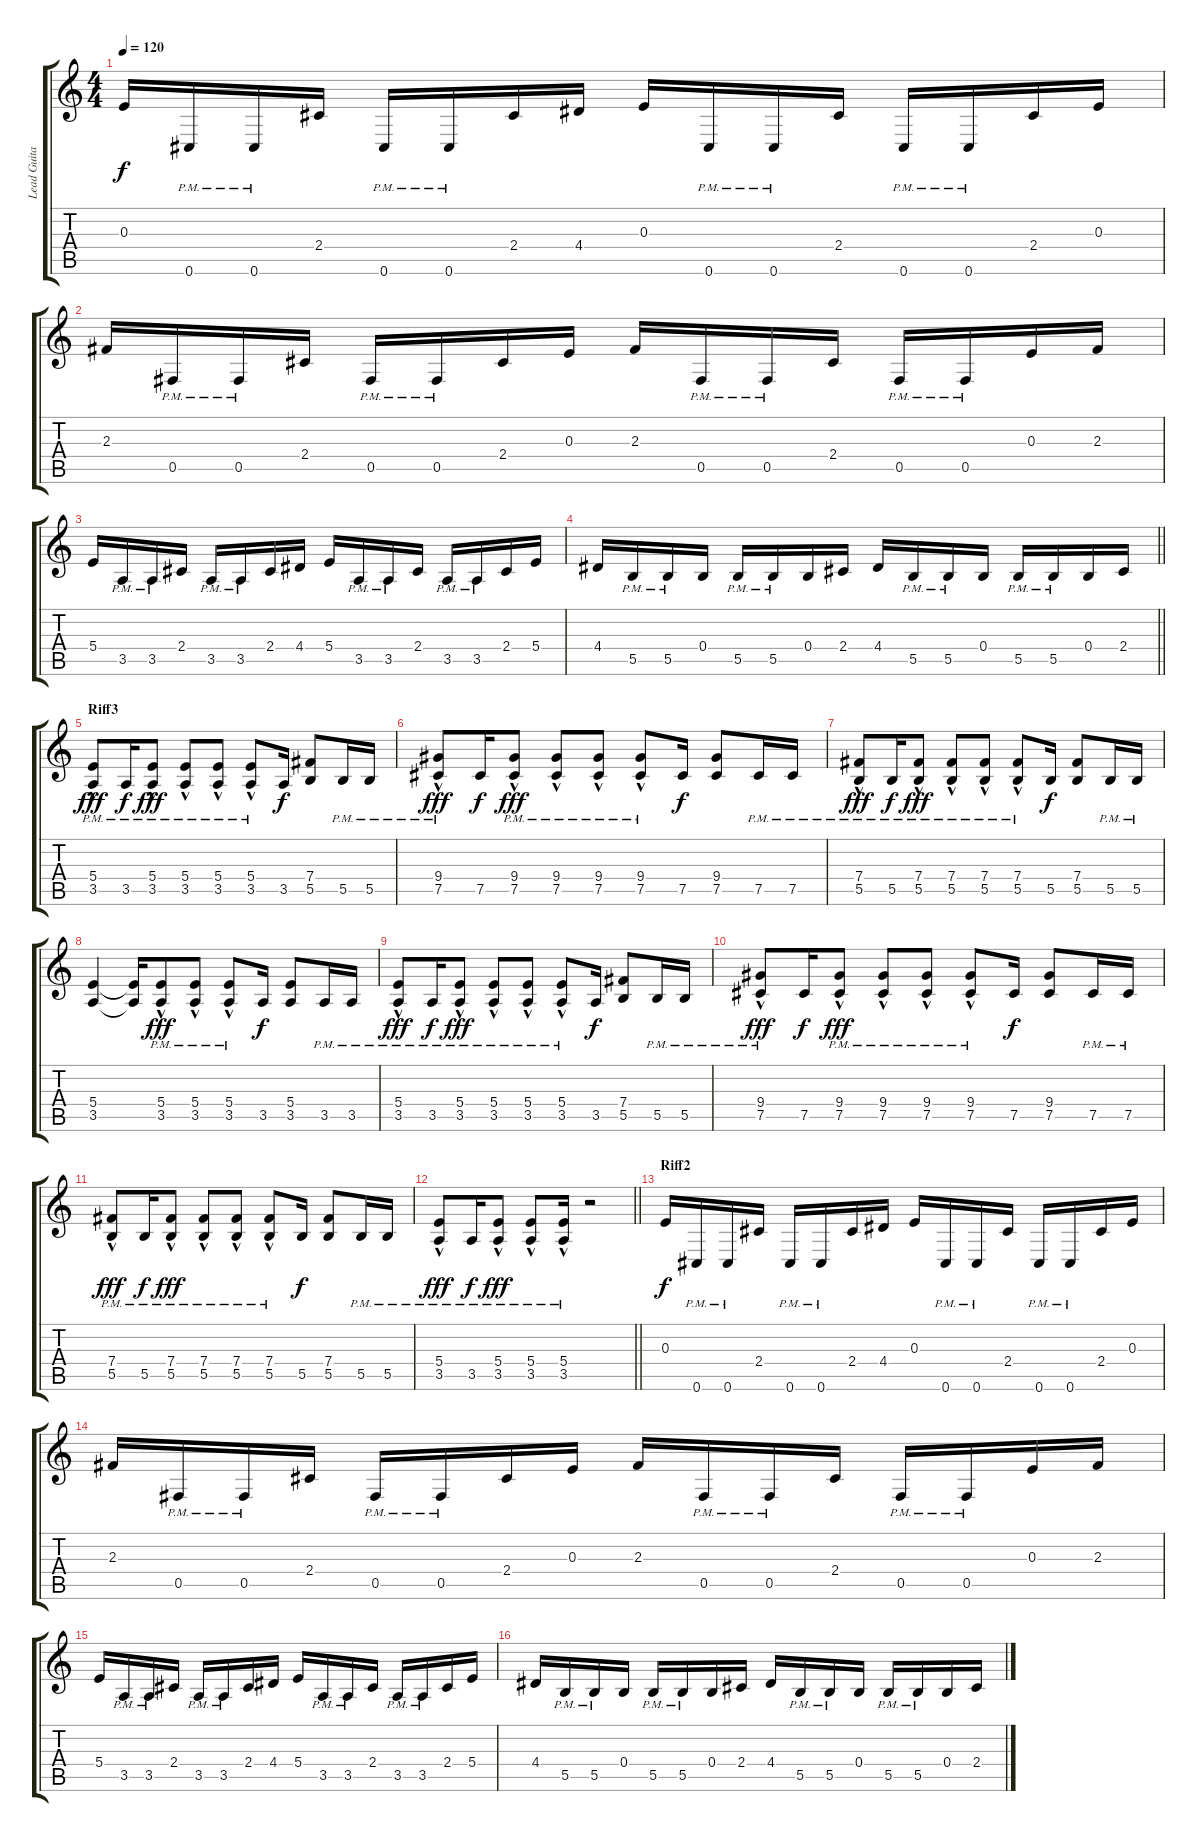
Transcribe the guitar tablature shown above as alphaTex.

\track ("Lead Guitar 1" "Lead Guita") {instrument overdrivenguitar}
\staff {score tabs}
\tuning (Db4 Ab3 E3 B2 Gb2 Db2) {hide}
\ts (4 4)
\tempo 120
\clef g2
\ks c
0.3.16{dy f volume 11} 0.6{pm}.16 0.6{pm}.16 2.4.16 0.6{pm}.16 0.6{pm}.16 2.4.16 4.4.16 0.3.16 0.6{pm}.16 0.6{pm}.16 2.4.16 0.6{pm}.16 0.6{pm}.16 2.4.16 0.3.16 |
2.3.16 0.5{pm}.16 0.5{pm}.16 2.4.16 0.5{pm}.16 0.5{pm}.16 2.4.16 0.3.16 2.3.16 0.5{pm}.16 0.5{pm}.16 2.4.16 0.5{pm}.16 0.5{pm}.16 0.3.16 2.3.16 |
5.4.16 3.5{pm}.16 3.5{pm}.16 2.4.16 3.5{pm}.16 3.5{pm}.16 2.4.16 4.4.16 5.4.16 3.5{pm}.16 3.5{pm}.16 2.4.16 3.5{pm}.16 3.5{pm}.16 2.4.16 5.4.16 |
\barLineRight lightlight
4.4.16 5.5{pm}.16 5.5{pm}.16 0.4.16 5.5{pm}.16 5.5{pm}.16 0.4.16 2.4.16 4.4.16 5.5{pm}.16 5.5{pm}.16 0.4.16 5.5{pm}.16 5.5{pm}.16 0.4.16 2.4.16 |
\section ("" "Riff3")
(5.4{pm} 3.5{hac pm}).8{dy fff} 3.5{pm}.16{dy f} (5.4{pm} 3.5{hac pm}).8{dy fff} (5.4{pm} 3.5{hac pm}).8 (5.4{pm} 3.5{hac pm}).8 (5.4{pm} 3.5{hac pm}).8 3.5.16{dy f} (7.4 5.5).8 5.5{pm}.16 5.5{pm}.16 |
(9.4{pm} 7.5{hac pm}).8{dy fff} 7.5.16{dy f} (9.4{pm} 7.5{hac pm}).8{dy fff} (9.4{pm} 7.5{hac pm}).8 (9.4{pm} 7.5{hac pm}).8 (9.4{pm} 7.5{hac pm}).8 7.5.16{dy f} (9.4 7.5).8 7.5{pm}.16 7.5{pm}.16 |
(7.4{pm} 5.5{hac pm}).8{dy fff} 5.5{pm}.16{dy f} (7.4{pm} 5.5{hac pm}).8{dy fff} (7.4{pm} 5.5{hac pm}).8 (7.4{pm} 5.5{hac pm}).8 (7.4{pm} 5.5{hac pm}).8 5.5.16{dy f} (7.4 5.5).8 5.5{pm}.16 5.5{pm}.16 |
(5.4 3.5).4 (5.4{t} 3.5{t}).16 (5.4{pm} 3.5{hac pm}).8{dy fff} (5.4{pm} 3.5{hac pm}).8 (5.4{pm} 3.5{hac pm}).8 3.5.16{dy f} (5.4 3.5).8 3.5{pm}.16 3.5{pm}.16 |
(5.4{pm} 3.5{hac pm}).8{dy fff} 3.5{pm}.16{dy f} (5.4{pm} 3.5{hac pm}).8{dy fff} (5.4{pm} 3.5{hac pm}).8 (5.4{pm} 3.5{hac pm}).8 (5.4{pm} 3.5{hac pm}).8 3.5.16{dy f} (7.4 5.5).8 5.5{pm}.16 5.5{pm}.16 |
(9.4{pm} 7.5{hac pm}).8{dy fff} 7.5.16{dy f} (9.4{pm} 7.5{hac pm}).8{dy fff} (9.4{pm} 7.5{hac pm}).8 (9.4{pm} 7.5{hac pm}).8 (9.4{pm} 7.5{hac pm}).8 7.5.16{dy f} (9.4 7.5).8 7.5{pm}.16 7.5{pm}.16 |
(7.4{pm} 5.5{hac pm}).8{dy fff} 5.5{pm}.16{dy f} (7.4{pm} 5.5{hac pm}).8{dy fff} (7.4{pm} 5.5{hac pm}).8 (7.4{pm} 5.5{hac pm}).8 (7.4{pm} 5.5{hac pm}).8 5.5.16{dy f} (7.4 5.5).8 5.5{pm}.16 5.5{pm}.16 |
\barLineRight lightlight
(5.4{pm} 3.5{hac pm}).8{dy fff} 3.5{pm}.16{dy f} (5.4{pm} 3.5{hac pm}).8{dy fff} (5.4{pm} 3.5{hac pm}).8 (5.4{pm} 3.5{hac}).16 r.2 |
\section ("" "Riff2")
0.3.16{dy f} 0.6{pm}.16 0.6{pm}.16 2.4.16 0.6{pm}.16 0.6{pm}.16 2.4.16 4.4.16 0.3.16 0.6{pm}.16 0.6{pm}.16 2.4.16 0.6{pm}.16 0.6{pm}.16 2.4.16 0.3.16 |
2.3.16 0.5{pm}.16 0.5{pm}.16 2.4.16 0.5{pm}.16 0.5{pm}.16 2.4.16 0.3.16 2.3.16 0.5{pm}.16 0.5{pm}.16 2.4.16 0.5{pm}.16 0.5{pm}.16 0.3.16 2.3.16 |
5.4.16 3.5{pm}.16 3.5{pm}.16 2.4.16 3.5{pm}.16 3.5{pm}.16 2.4.16 4.4.16 5.4.16 3.5{pm}.16 3.5{pm}.16 2.4.16 3.5{pm}.16 3.5{pm}.16 2.4.16 5.4.16 |
4.4.16 5.5{pm}.16 5.5{pm}.16 0.4.16 5.5{pm}.16 5.5{pm}.16 0.4.16 2.4.16 4.4.16 5.5{pm}.16 5.5{pm}.16 0.4.16 5.5{pm}.16 5.5{pm}.16 0.4.16 2.4.16
